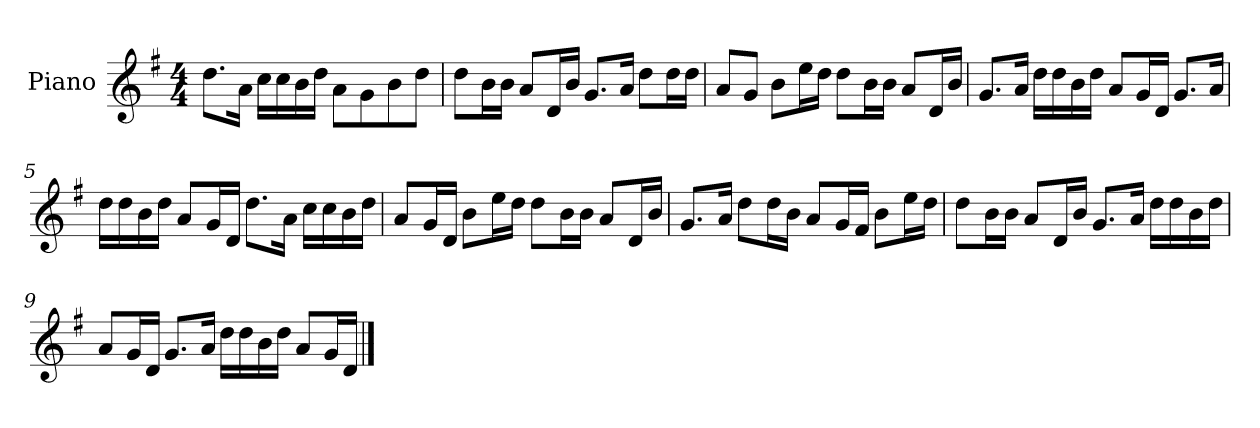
**kern
*part1
*staff1
*I"Piano
*I'P-no
*clefG2
*k[f#]
*M4/4
*MM90
=1
8.dd\L
16a\Jk
16cc\LL
16cc\
16b\
16dd\JJ
8a\L
8g\
8b\
8dd\J
=2
8dd\L
16b\L
16b\JJ
8a/L
16d/L
16b/JJ
8.g/L
16a/Jk
8dd\L
16dd\L
16dd\JJ
=3
8a/L
8g/J
8b\L
16ee\L
16dd\JJ
8dd\L
16b\L
16b\JJ
8a/L
16d/L
16b/JJ
!!LO:LB:g=z
=4
8.g/L
16a/Jk
16dd\LL
16dd\
16b\
16dd\JJ
8a/L
16g/L
16d/JJ
8.g/L
16a/Jk
=5
16dd\LL
16dd\
16b\
16dd\JJ
8a/L
16g/L
16d/JJ
8.dd\L
16a\Jk
16cc\LL
16cc\
16b\
16dd\JJ
=6
8a/L
16g/L
16d/JJ
8b\L
16ee\L
16dd\JJ
8dd\L
16b\L
16b\JJ
8a/L
16d/L
16b/JJ
!!LO:LB:g=z
=7
8.g/L
16a/Jk
8dd\L
16dd\L
16b\JJ
8a/L
16g/L
16f#/JJ
8b\L
16ee\L
16dd\JJ
=8
8dd\L
16b\L
16b\JJ
8a/L
16d/L
16b/JJ
8.g/L
16a/Jk
16dd\LL
16dd\
16b\
16dd\JJ
=9
8a/L
16g/L
16d/JJ
8.g/L
16a/Jk
16dd\LL
16dd\
16b\
16dd\JJ
8a/L
16g/L
16d/JJ
==
*-
